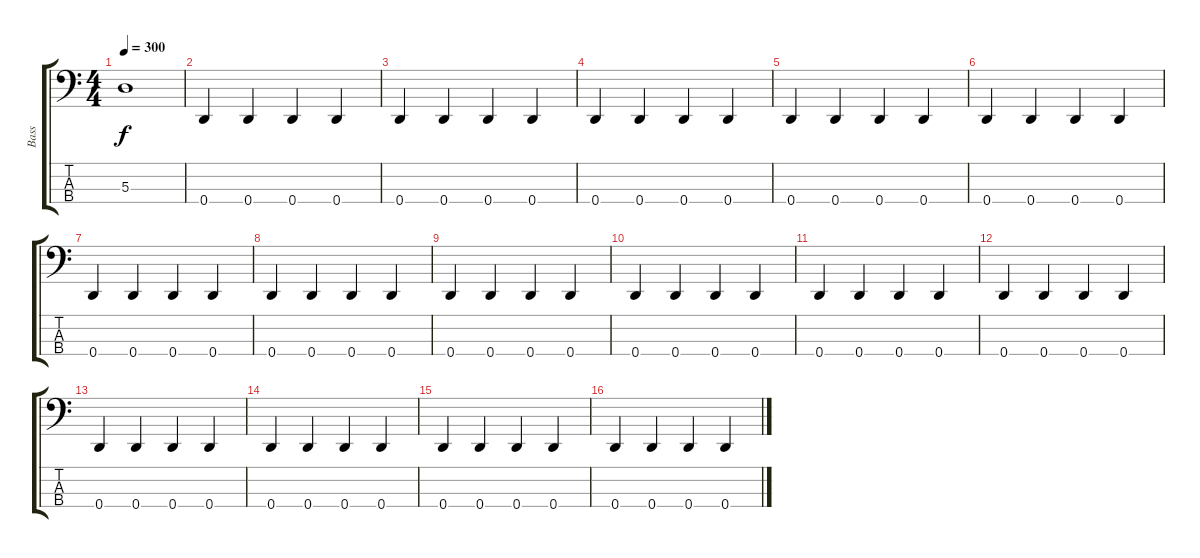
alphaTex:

\track ("Bass" "Bass") {instrument electricbassfinger}
\staff {score tabs}
\tuning (G2 D2 A1 D1) {hide}
\ts (4 4)
\tempo 300
\clef f4
\ks c
5.3{t}.1{dy f} |
0.4.4 0.4.4 0.4.4 0.4.4 |
0.4.4 0.4.4 0.4.4 0.4.4 |
0.4.4 0.4.4 0.4.4 0.4.4 |
0.4.4 0.4.4 0.4.4 0.4.4 |
0.4.4 0.4.4 0.4.4 0.4.4 |
0.4.4 0.4.4 0.4.4 0.4.4 |
0.4.4 0.4.4 0.4.4 0.4.4 |
0.4.4 0.4.4 0.4.4 0.4.4 |
0.4.4 0.4.4 0.4.4 0.4.4 |
0.4.4 0.4.4 0.4.4 0.4.4 |
0.4.4 0.4.4 0.4.4 0.4.4 |
0.4.4 0.4.4 0.4.4 0.4.4 |
0.4.4 0.4.4 0.4.4 0.4.4 |
0.4.4 0.4.4 0.4.4 0.4.4 |
0.4.4 0.4.4 0.4.4 0.4.4
